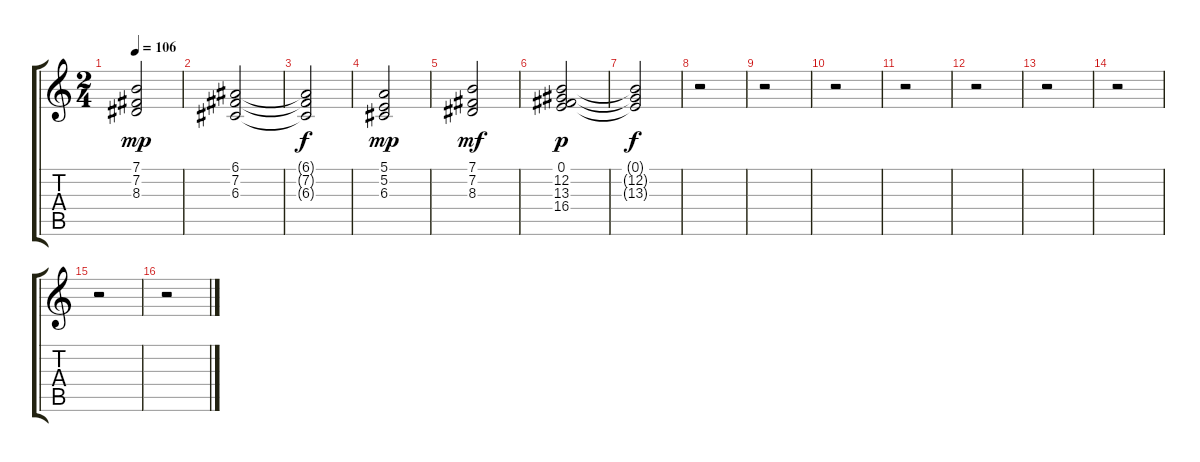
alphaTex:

\track "" {instrument choiraahs}
\staff {score tabs}
\tuning (E4 B3 G3 D3 A2 E2) {hide}
\ts (2 4)
\tempo 106
\clef g2
\ks c
(7.1 7.2 8.3).2{dy mp} |
(6.1 7.2 6.3).2 |
(6.1{t} 7.2{t} 6.3{t}).2{dy f} |
(5.1 5.2 6.3).2{dy mp} |
(7.1 7.2 8.3).2{dy mf} |
(0.1 12.2 13.3 16.4).2{dy p} |
(0.1{t} 12.2{t} 13.3{t}).2{dy f} |
r.2 |
r.2 |
r.2 |
r.2 |
r.2 |
r.2 |
r.2 |
r.2 |
r.2
